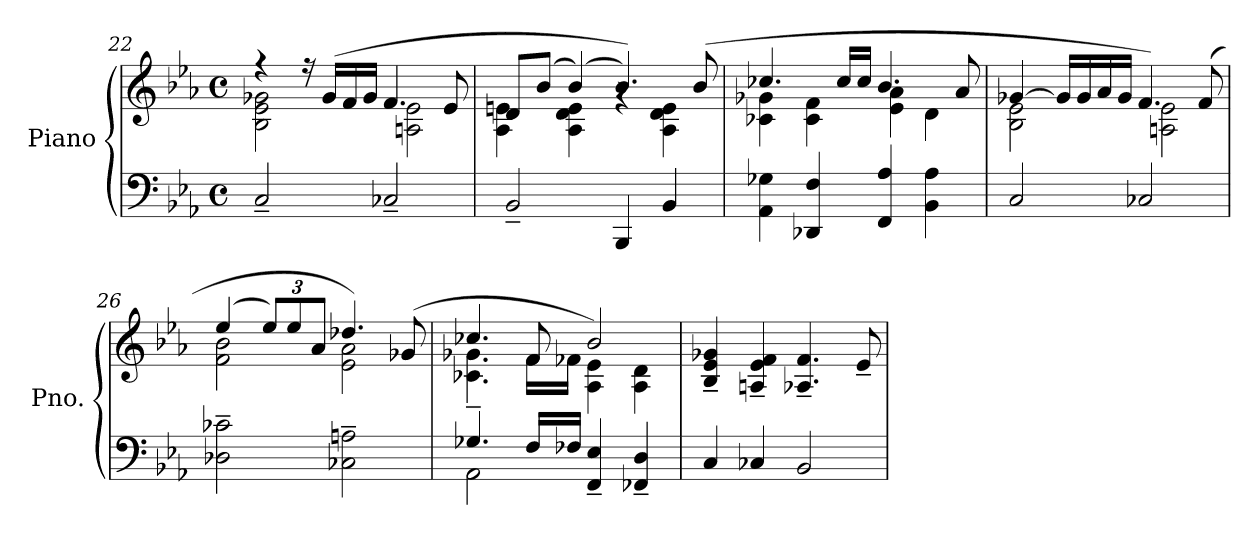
**kern	**kern
*part1	*part1
*staff2	*staff1
*I"Piano	*
*I'Pno.	*
!!LO:LB:g=z
*clefF4	*clefG2
*k[b-e-a-]	*k[b-e-a-]
*M4/4	*M4/4
*met(c)	*met(c)
=22	=22
*	*^
2C~/	4r	2B-\ 2e-\ 2g-X\
.	16r	.
.	(16g-/LL	.
.	16f/	.
.	16g-/JJ	.
2C-X~/	4.f/	2An\ 2e-\
.	8e-/	.
=23	=23	=23
2BB-~/	8d/L	4A-\ 4en\
.	(8b-/J	.
.	(4b-/)	4A-\ 4d\ 4e\
4BBB-/	4.b-/))	4rg
4BB-/	.	4A-\ 4d\ 4e\
.	(8b-/	.
=24	=24	=24
4AA-\ 4G-X\	4.cc-X/	4c-X\ 4g-X\
4DD-X/ 4F/	.	4c-\ 4f\
.	16cc-/LL	.
.	16cc-/JJ	.
4FF/ 4A-/	4.b-/	4e-\ 4a-\
4BB-\ 4A-\	.	4d\
.	8a-/	.
=25	=25	=25
2C/	[4g-X/	2B-\ 2e-\
.	16g-/LL]	.
.	16g-/	.
.	16a-/	.
.	16g-/JJ	.
2C-X/	4.f/)	2An\ 2e-\
.	(8f/	.
!!LO:LB:g=z	!!
=26	=26	=26
2D-X\~ 2c-X\~	(4ee-/	2f\ 2b-\
*	*Xbrackettup	*
.	12ee-/L)	.
.	12ee-/	.
.	12a-/J	.
2C-X\~ 2An\~	4.dd-X/)	2e-\ 2a-\
.	(8g-X/	.
=27	=27	=27
*^	*	*
4.G-X~/	2AA-\	4.cc-X/	4.c-X\ 4.g-X\
16F/LL	.	8f/	16f\LL
16F-X/JJ	.	.	16f-X\JJ
4FF/~ 4E-/~	2ryy	2b-/)	4A-\ 4e-\
4FF-X/~ 4D/~	.	.	4A-\ 4d\
*v	*v	*	*
=28	=28	=28
!	!LO:TX:a:t=(to solos)	!
*	*v	*v
4C/	4B-/~ 4e-/~ 4g-X/~
4C-X/	4An/~ 4e-/~ 4f/~
2BB-/	4.A-X/~ 4.f/~
.	8e-~/
=	=
*-	*-
